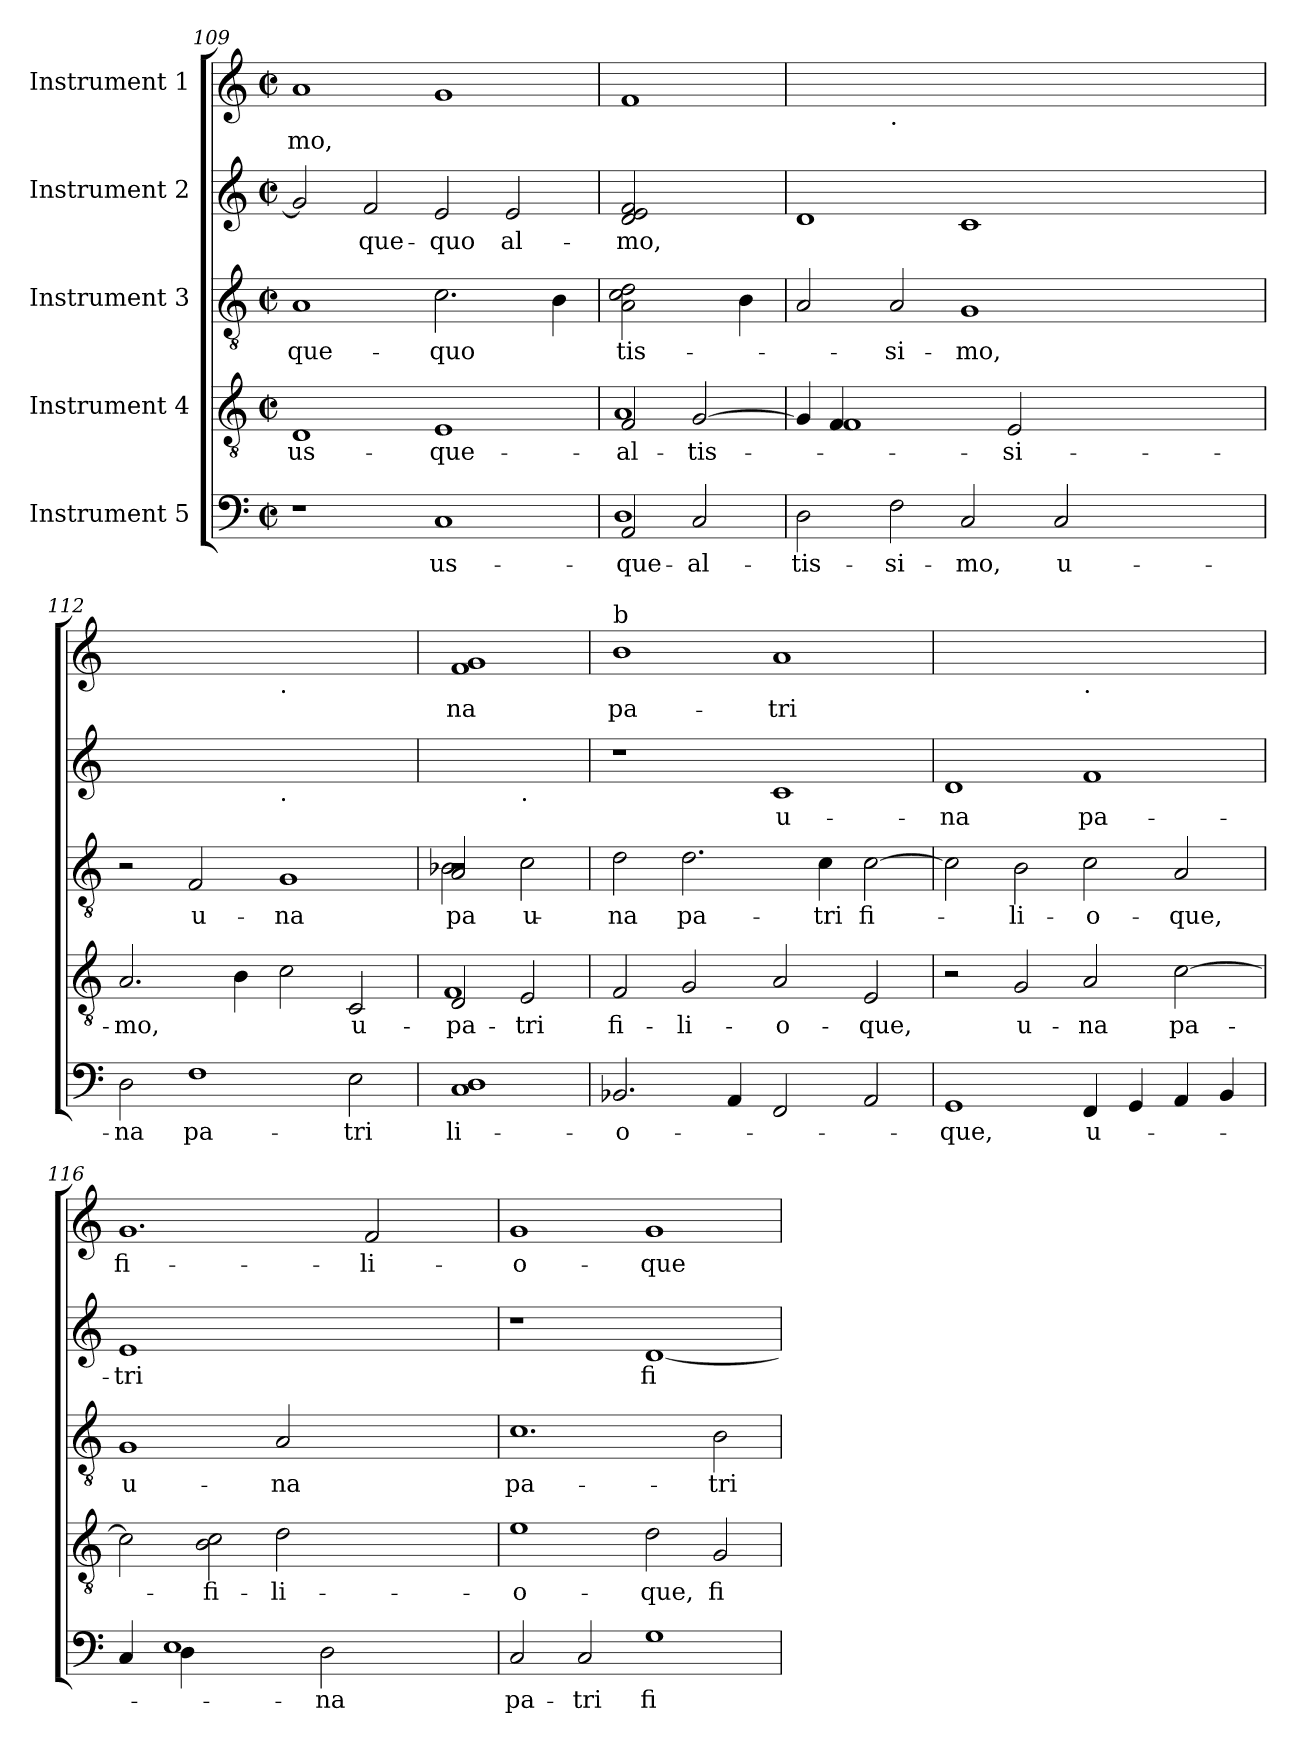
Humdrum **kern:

**kern	**text	**kern	**text	**kern	**text	**kern	**text	**kern	**text
*part5	*part5	*part4	*part4	*part3	*part3	*part2	*part2	*part1	*part1
*staff5	*staff5	*staff4	*staff4	*staff3	*staff3	*staff2	*staff2	*staff1	*staff1
*I"Instrument 5	*	*I"Instrument 4	*	*I"Instrument 3	*	*I"Instrument 2	*	*I"Instrument 1	*
*clefF4	*	*clefGv2	*	*clefGv2	*	*clefG2	*	*clefG2	*
*k[]	*	*k[]	*	*k[]	*	*k[]	*	*k[]	*
*M2/2	*	*M2/2	*	*M2/2	*	*M2/2	*	*M2/2	*
*met(c|)	*	*met(c|)	*	*met(c|)	*	*met(c|)	*	*met(c|)	*
=109	=109	=109	=109	=109	=109	=109	=109	=109	=109
!	!	!	!LO:LY:b	!	!LO:LY:b	!	!	!	!LO:LY:b
1r	.	1D	us-	1A	-que-	2g/]	.	1a	-mo,
!	!	!	!	!	!	!	!LO:LY:b	!	!
.	.	.	.	.	.	2f/	-que-	.	.
!	!LO:LY:b	!	!LO:LY:b	!	!LO:LY:b	!	!LO:LY:b	!	!
1C	us-	1E	-que-	2.c\	-quo	2e/	-quo	1g	.
!	!	!	!	!	!	!	!LO:LY:b	!	!
.	.	.	.	.	.	2e/	al-	.	.
.	.	.	.	4B\	.	.	.	.	.
=110	=110	=110	=110	=110	=110	=110	=110	=110	=110
!	!LO:LY:b	!	!	!	!	!	!	!	!
*^	*	*	*	*	*	*	*	*	*
!	!	!LO:LY:b	!	!LO:LY:b	!	!	!	!	!	!
*	*	*	*^	*	*	*	*	*	*	*
!	!	!	!	!	!LO:LY:b	!	!LO:LY:b	!	!LO:LY:b	!	!
2AA/	1D	-que-	2F/	1A	al-	2A\ 2c\ 2d\	-tis-	2d 2e 2f	-mo,	1f	.
!	!	!LO:LY:b	!	!	!LO:LY:b	!	!	!	!	!	!
2C/	.	al-	[<2G/	.	-tis-	4ryy	.	2ryy	.	.	.
.	.	.	.	.	.	4B\	.	.	.	.	.
*v	*v	*	*	*	*	*	*	*	*	*	*
=111	=111	=111	=111	=111	=111	=111	=111	=111	=111	=111
!	!LO:LY:b	!	!	!	!	!	!	!	!	!
*	*	*	*	*	*	*	*	*	*^	*
2D\	-tis-	4G/]	4ryy	.	2A/	.	1d	.	1ryy	2ryy	.
.	.	1F	4F/	.	.	.	.	.	.	.	.
!	!	!	!	!	!	!	!	!	!	!LO:TX:b:t=.	!
!	!LO:LY:b	!	!	!	!	!LO:LY:b	!	!	!	!	!
2F\	-si-	.	1ryy	.	2A/	-si-	.	.	.	1ryy	.
!	!LO:LY:b	!	!	!	!	!LO:LY:b	!	!	!	!	!
2C/	-mo,	.	.	.	1G	-mo,	1c	.	1..ryy	.	.
!	!	!	!	!LO:LY:b	!	!	!	!	!	!	!
.	.	2E/	.	-si-	.	.	.	.	.	.	.
!	!LO:LY:b	!	!	!	!	!	!	!	!	!	!
2C/	u-	.	1ryy	.	.	.	.	.	.	1ryy	.
.	.	1ryy	.	.	.	.	.	.	.	.	.
2.ryy	.	.	.	.	2.ryy	.	2.ryy	.	.	.	.
.	.	.	4ryy	.	.	.	.	.	.	4ryy	.
=112	=112	=112	=112	=112	=112	=112	=112	=112	=112	=112	=112
!	!LO:LY:b	!	!	!LO:LY:b	!	!	!	!	!	!	!
*	*	*v	*v	*	*	*	*	*	*v	*v	*
2D\	-na	2.A/	-mo,	2r	.	1ryy	.	1ryy	.
!	!LO:LY:b	!	!	!	!LO:LY:b	!	!	!	!
1F	pa-	.	.	2F/	u-	.	.	.	.
.	.	4B\	.	.	.	.	.	.	.
!	!	!	!	!	!	!	!	!LO:TX:b:t=.	!
!	!	!	!	!	!	!LO:TX:b:t=.	!	!	!
!	!	!	!	!	!LO:LY:b	!	!	!	!
.	.	2c\	.	1G	-na	1ryy	.	1ryy	.
!	!LO:LY:b	!	!LO:LY:b	!	!	!	!	!	!
2E\	-tri	2C/	u-	.	.	.	.	.	.
!!LO:LB:g=z
=113	=113	=113	=113	=113	=113	=113	=113	=113	=113
!	!LO:LY:b	!	!LO:LY:b	!	!	!	!	!	!
*	*	*^	*	*	*	*	*	*	*
!	!	!	!	!LO:LY:b	!	!LO:LY:b	!	!	!	!
*	*	*	*	*	*^	*	*	*	*	*
!	!	!	!	!	!	!	!LO:LY:b	!	!	!	!LO:LY:b
*	*	*	*	*	*	*^	*	*^	*	*	*
1C 1D	-li-	2D/	1F	pa-	2A/	2B-X\	2r	pa-	1ryy	2ryy	.	1f 1g	-na
!	!	!	!	!	!	!	!	!	!	!LO:TX:b:t=.	!	!	!
!	!	!	!	!LO:LY:b	!	!	!	!LO:LY:b	!	!	!	!	!
.	.	2E/	.	-tri	2ryy	2c\	2ryy	u	.	2ryy	.	.	.
*	*	*v	*v	*	*	*	*	*	*	*	*	*	*
=114	=114	=114	=114	=114	=114	=114	=114	=114	=114	=114	=114	=114
!	!	!	!	!	!	!	!	!	!	!	!LO:TX:a:t=b	!
!	!LO:LY:b	!	!LO:LY:b	!	!	!	!LO:LY:b	!	!	!	!	!LO:LY:b
*	*	*	*	*v	*v	*v	*	*	*	*	*	*
*	*	*	*	*	*	*v	*v	*	*	*
2.BB-X/	-o-	2F/	fi-	2d\	na	1r	.	1b	pa-
!	!	!	!LO:LY:b	!	!LO:LY:b	!	!	!	!
.	.	2G/	-li-	2.d\	pa-	.	.	.	.
4AA/	.	.	.	.	.	.	.	.	.
!	!	!	!LO:LY:b	!	!	!	!LO:LY:b	!	!LO:LY:b
2FF/	.	2A/	-o-	.	.	1c	u-	1a	-tri
!	!	!	!	!	!LO:LY:b	!	!	!	!
.	.	.	.	4c\	-tri	.	.	.	.
!	!	!	!LO:LY:b	!	!LO:LY:b	!	!	!	!
2AA/	.	2E/	-que,	[>2c\	fi-	.	.	.	.
=115	=115	=115	=115	=115	=115	=115	=115	=115	=115
!	!LO:LY:b	!	!	!	!	!	!LO:LY:b	!	!
1GG	-que,	2r	.	2c\]	.	1d	-na	1ryy	.
!	!	!	!LO:LY:b	!	!LO:LY:b	!	!	!	!
.	.	2G/	u-	2B\	-li-	.	.	.	.
!	!	!	!	!	!	!	!	!LO:TX:b:t=.	!
!	!LO:LY:b	!	!LO:LY:b	!	!LO:LY:b	!	!LO:LY:b	!	!
4FF/	u-	2A/	-na	2c\	-o-	1f	pa-	1ryy	.
4GG/	.	.	.	.	.	.	.	.	.
!	!	!	!LO:LY:b	!	!LO:LY:b	!	!	!	!
4AA/	.	[>2c\	pa-	2A/	-que,	.	.	.	.
4BB/	.	.	.	.	.	.	.	.	.
=116	=116	=116	=116	=116	=116	=116	=116	=116	=116
*^	*	*	*	*	*	*	*	*	*
!	!	!	!	!	!	!LO:LY:b	!	!LO:LY:b	!	!LO:LY:b
4C/	4ryy	.	2c\]	.	1G	u-	1e	-tri	1.g	fi-
1E	4D\	.	.	.	.	.	.	.	.	.
!	!	!	!	!LO:LY:b	!	!	!	!	!	!
.	1..ryy	.	2B\ 2c\	fi-	.	.	.	.	.	.
!	!	!	!	!LO:LY:b	!	!LO:LY:b	!	!	!	!
.	.	.	2d\	-li-	2A/	-na	2ryy	.	.	.
!	!	!LO:LY:b	!	!	!	!	!	!	!	!
2D\	.	-na	.	.	.	.	.	.	.	.
!	!	!	!	!	!	!	!	!	!	!LO:LY:b
.	.	.	2ryy	.	2ryy	.	2.ryy	.	2f/	-li-
2ryy	.	.	.	.	.	.	.	.	.	.
.	.	.	4ryy	.	4ryy	.	.	.	4ryy	.
*v	*v	*	*	*	*	*	*	*	*	*
=117	=117	=117	=117	=117	=117	=117	=117	=117	=117
!	!LO:LY:b	!	!LO:LY:b	!	!LO:LY:b	!	!	!	!LO:LY:b
2C/	pa-	1e	-o-	1.c	pa-	1r	.	1g	-o-
!	!LO:LY:b	!	!	!	!	!	!	!	!
2C/	-tri	.	.	.	.	.	.	.	.
!	!LO:LY:b	!	!LO:LY:b	!	!	!	!LO:LY:b	!	!LO:LY:b
1G	fi-	2d\	-que,	.	.	[<1d	fi-	1g	-que
!	!	!	!LO:LY:b	!	!LO:LY:b	!	!	!	!
.	.	2G/	fi-	2B\	-tri	.	.	.	.
=	=	=	=	=	=	=	=	=	=
*-	*-	*-	*-	*-	*-	*-	*-	*-	*-
